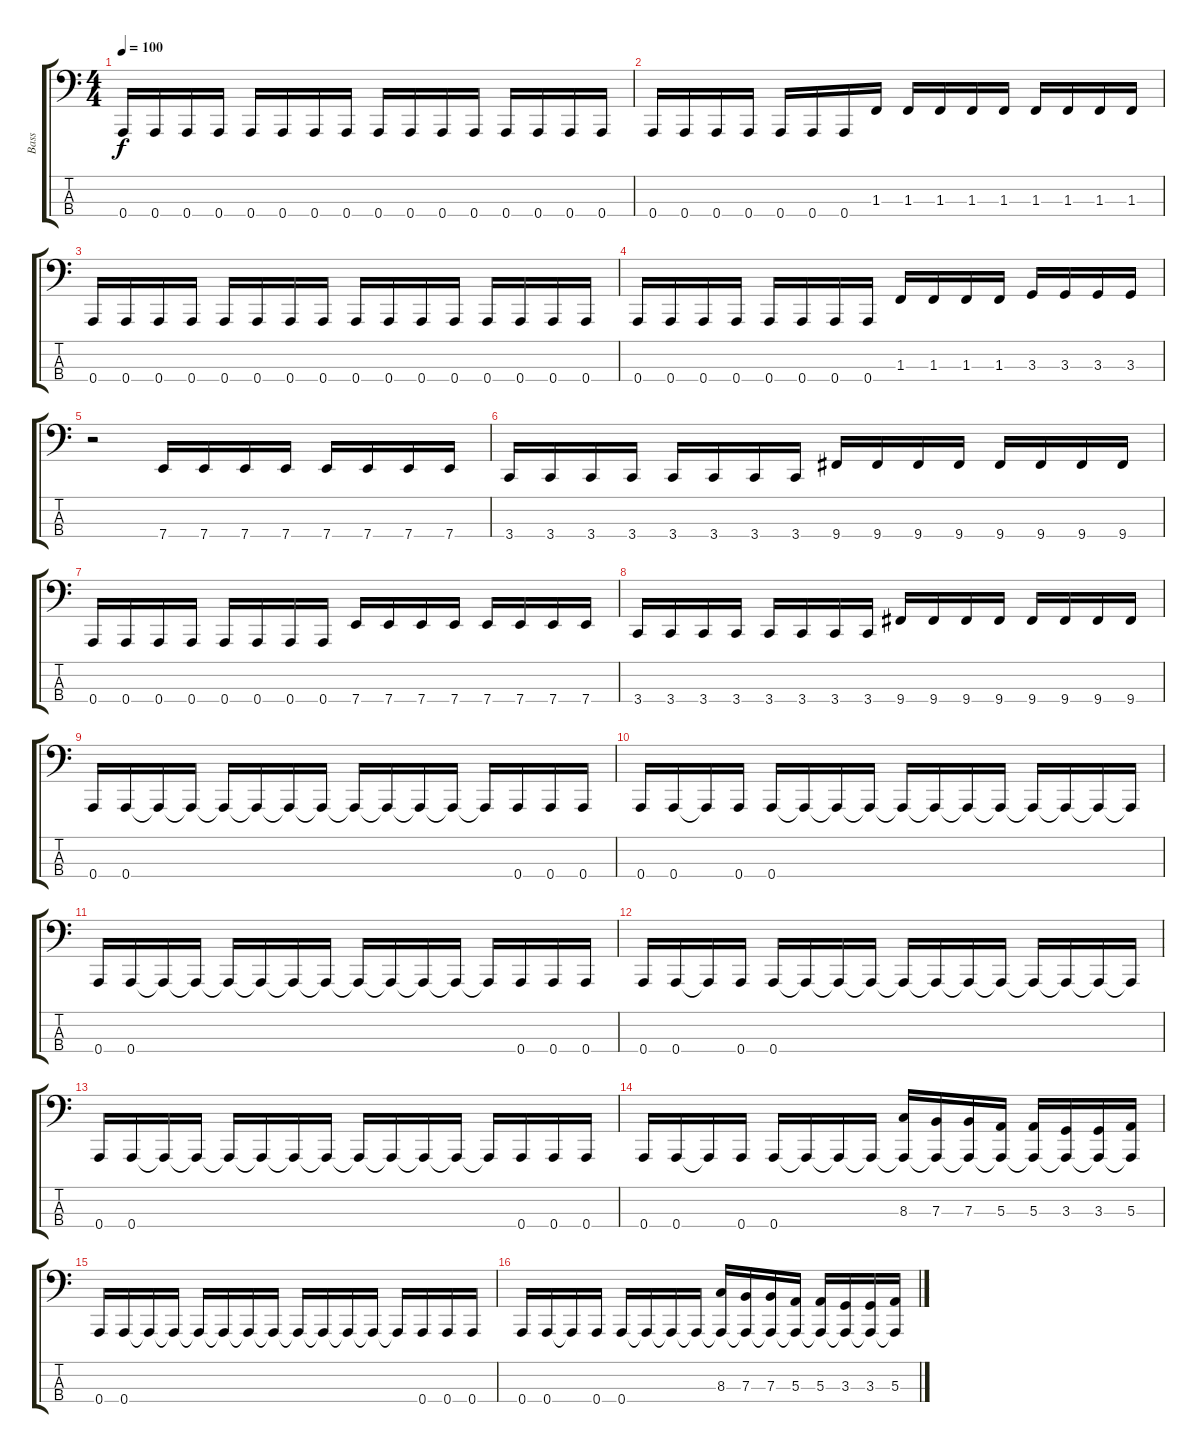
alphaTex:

\track ("Bass" "Bass") {instrument electricbassfinger}
\staff {score tabs}
\tuning (D2 A1 E1 A0) {hide}
\ts (4 4)
\tempo 100
\clef f4
\ks c
0.4.16{dy f} 0.4.16 0.4.16 0.4.16 0.4.16 0.4.16 0.4.16 0.4.16 0.4.16 0.4.16 0.4.16 0.4.16 0.4.16 0.4.16 0.4.16 0.4.16 |
0.4.16 0.4.16 0.4.16 0.4.16 0.4.16 0.4.16 0.4.16 1.3.16 1.3.16 1.3.16 1.3.16 1.3.16 1.3.16 1.3.16 1.3.16 1.3.16 |
0.4.16 0.4.16 0.4.16 0.4.16 0.4.16 0.4.16 0.4.16 0.4.16 0.4.16 0.4.16 0.4.16 0.4.16 0.4.16 0.4.16 0.4.16 0.4.16 |
0.4.16 0.4.16 0.4.16 0.4.16 0.4.16 0.4.16 0.4.16 0.4.16 1.3.16 1.3.16 1.3.16 1.3.16 3.3.16 3.3.16 3.3.16 3.3.16 |
r.2 7.4.16 7.4.16 7.4.16 7.4.16 7.4.16 7.4.16 7.4.16 7.4.16 |
3.4.16 3.4.16 3.4.16 3.4.16 3.4.16 3.4.16 3.4.16 3.4.16 9.4.16 9.4.16 9.4.16 9.4.16 9.4.16 9.4.16 9.4.16 9.4.16 |
0.4.16 0.4.16 0.4.16 0.4.16 0.4.16 0.4.16 0.4.16 0.4.16 7.4.16 7.4.16 7.4.16 7.4.16 7.4.16 7.4.16 7.4.16 7.4.16 |
3.4.16 3.4.16 3.4.16 3.4.16 3.4.16 3.4.16 3.4.16 3.4.16 9.4.16 9.4.16 9.4.16 9.4.16 9.4.16 9.4.16 9.4.16 9.4.16 |
0.4.16 0.4.16 0.4{t}.16 0.4{t}.16 0.4{t}.16 0.4{t}.16 0.4{t}.16 0.4{t}.16 0.4{t}.16 0.4{t}.16 0.4{t}.16 0.4{t}.16 0.4{t}.16 0.4.16 0.4.16 0.4.16 |
0.4.16 0.4.16 0.4{t}.16 0.4.16 0.4.16 0.4{t}.16 0.4{t}.16 0.4{t}.16 0.4{t}.16 0.4{t}.16 0.4{t}.16 0.4{t}.16 0.4{t}.16 0.4{t}.16 0.4{t}.16 0.4{t}.16 |
0.4.16 0.4.16 0.4{t}.16 0.4{t}.16 0.4{t}.16 0.4{t}.16 0.4{t}.16 0.4{t}.16 0.4{t}.16 0.4{t}.16 0.4{t}.16 0.4{t}.16 0.4{t}.16 0.4.16 0.4.16 0.4.16 |
0.4.16 0.4.16 0.4{t}.16 0.4.16 0.4.16 0.4{t}.16 0.4{t}.16 0.4{t}.16 0.4{t}.16 0.4{t}.16 0.4{t}.16 0.4{t}.16 0.4{t}.16 0.4{t}.16 0.4{t}.16 0.4{t}.16 |
0.4.16 0.4.16 0.4{t}.16 0.4{t}.16 0.4{t}.16 0.4{t}.16 0.4{t}.16 0.4{t}.16 0.4{t}.16 0.4{t}.16 0.4{t}.16 0.4{t}.16 0.4{t}.16 0.4.16 0.4.16 0.4.16 |
0.4.16 0.4.16 0.4{t}.16 0.4.16 0.4.16 0.4{t}.16 0.4{t}.16 0.4{t}.16 (8.3 0.4{t}).16 (7.3 0.4{t}).16 (7.3 0.4{t}).16 (5.3 0.4{t}).16 (5.3 0.4{t}).16 (3.3 0.4{t}).16 (3.3 0.4{t}).16 (5.3 0.4{t}).16 |
0.4.16 0.4.16 0.4{t}.16 0.4{t}.16 0.4{t}.16 0.4{t}.16 0.4{t}.16 0.4{t}.16 0.4{t}.16 0.4{t}.16 0.4{t}.16 0.4{t}.16 0.4{t}.16 0.4.16 0.4.16 0.4.16 |
0.4.16 0.4.16 0.4{t}.16 0.4.16 0.4.16 0.4{t}.16 0.4{t}.16 0.4{t}.16 (8.3 0.4{t}).16 (7.3 0.4{t}).16 (7.3 0.4{t}).16 (5.3 0.4{t}).16 (5.3 0.4{t}).16 (3.3 0.4{t}).16 (3.3 0.4{t}).16 (5.3 0.4{t}).16
